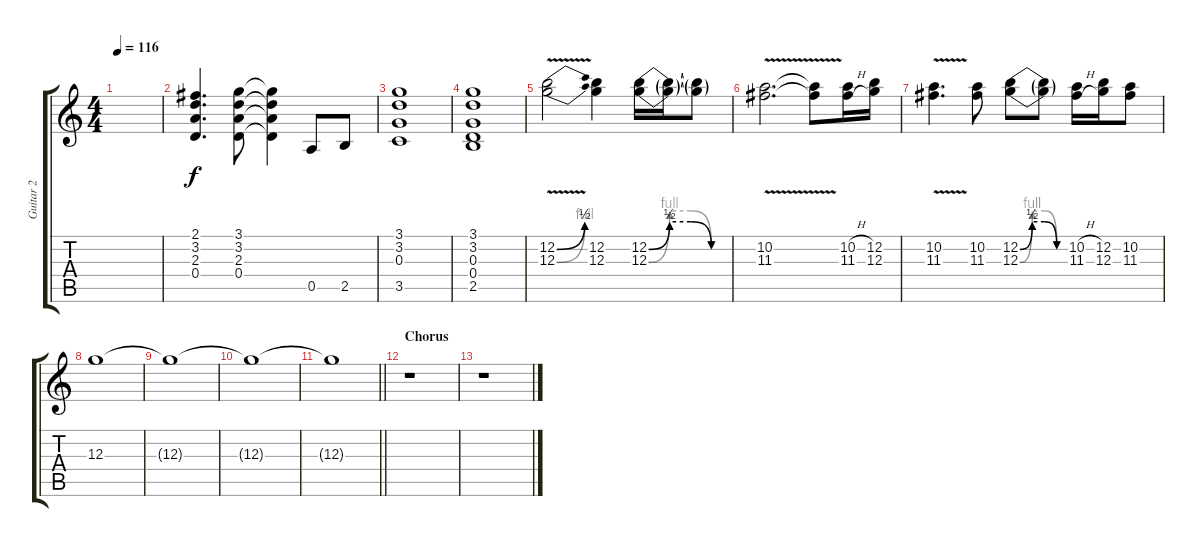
\track ("Guitar 2" "Guitar 2") {instrument distortionguitar}
\staff {score tabs}
\tuning (E4 B3 G3 D3 A2 E2) {hide}
\ts (4 4)
\tempo 116
\clef g2
\ks c
|
(2.1 3.2 2.3 0.4).4{d} (3.1 3.2 2.3 0.4).8 (3.1{t} 3.2{t} 2.3{t} 0.4{t}).4 0.5.8 2.5.8 |
(3.1 3.2 0.3 3.5).1 |
(3.1 3.2 0.3 0.4 2.5).1 |
(12.2{be (bend 0 0 60 2) v} 12.3{be (bend 0 0 60 4) v}).2 (12.2 12.3).4 (12.2{be (custom 0 0 15 2 30 2 45 0 60 0)} 12.3{be (custom 0 0 15 4 30 4 45 0 60 0)}).16 (12.2{t} 12.3{t}).16 (12.2{t} 12.3{t}).8 |
(10.2{v} 11.3{v}).2{d} (10.2{t} 11.3{t}).8 (10.2{h} 11.3{h}).16 (12.2 12.3).16 |
(10.2{v} 11.3{v}).4{d} (10.2 11.3).8 (12.2{be (custom 0 0 15 2 30 2 45 0 60 0)} 12.3{be (custom 0 0 15 4 30 4 45 0 60 0)}).8 (12.2{t} 12.3{t}).8 (10.2{h} 11.3{h}).16 (12.2 12.3).16 (10.2 11.3).8 |
12.3.1 |
12.3{t}.1 |
12.3{t}.1 |
\barLineRight lightlight
12.3{t}.1 |
\section ("" "Chorus")
r.1 |
r.1
